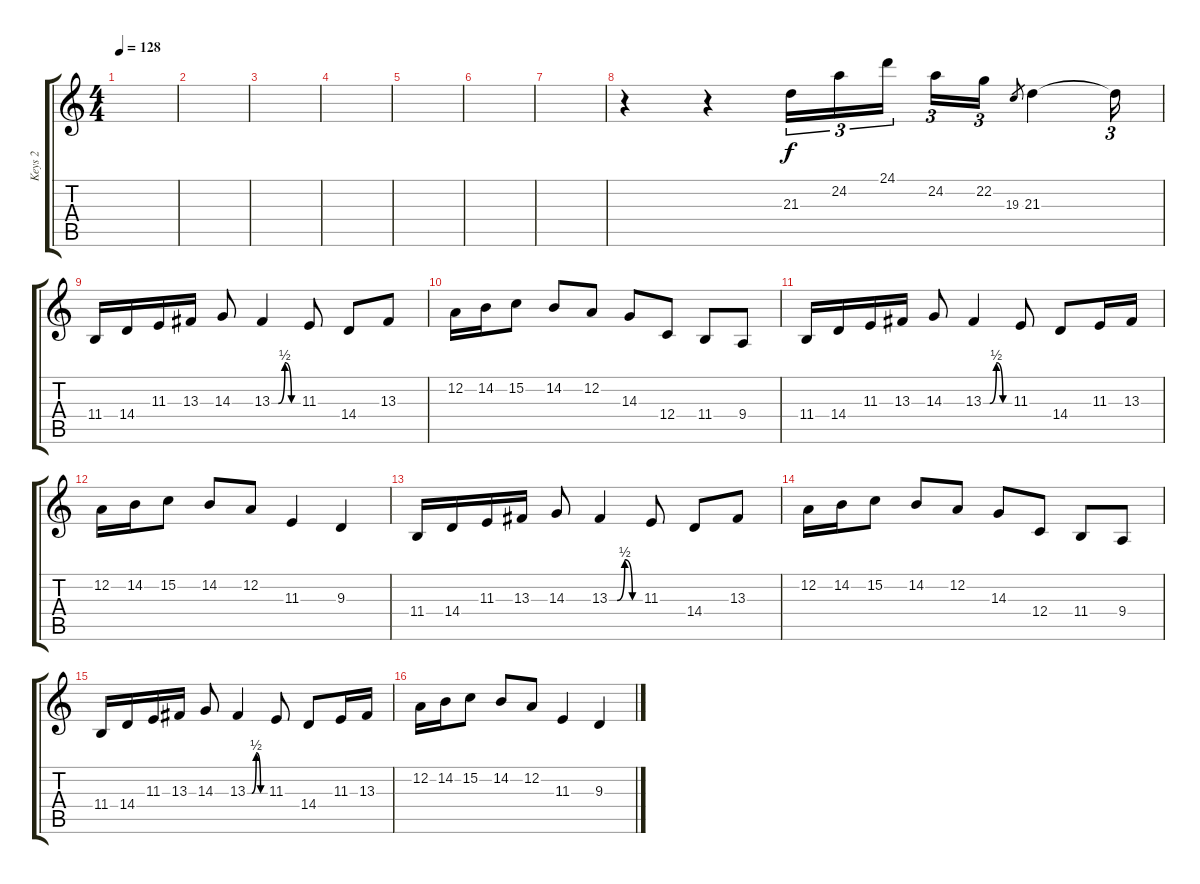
\track ("Keys 2" "Keys 2") {instrument lead2sawtooth}
\staff {score tabs}
\tuning (D4 A3 F3 C3 G2 D2) {hide}
\ts (4 4)
\tempo 128
\clef g2
\ks c
|
|
|
|
|
|
|
r.4 r.4 21.3.16{tu (3 2)} 24.2.16{tu (3 2)} 24.1.16{tu (3 2) beam splitsecondary} 24.2.16{tu (3 2)} 22.2.16{tu (3 2)} 19.3.8{gr} 21.3.4 21.3{t}.16{tu (3 2)} |
11.4.16 14.4.16 11.3.16 13.3.16 14.3.8 13.3{be (custom 0 0 15 0 30 2 45 0 60 0)}.4 11.3.8 14.4.8 13.3.8 |
12.2.16 14.2.16 15.2.8 14.2.8 12.2.8 14.3.8 12.4.8 11.4.8 9.4.8 |
11.4.16 14.4.16 11.3.16 13.3.16 14.3.8 13.3{be (custom 0 0 15 0 30 2 45 0 60 0)}.4 11.3.8 14.4.8 11.3.16 13.3.16 |
12.2.16 14.2.16 15.2.8 14.2.8 12.2.8 11.3.4 9.3.4 |
11.4.16 14.4.16 11.3.16 13.3.16 14.3.8 13.3{be (custom 0 0 15 0 30 2 45 0 60 0)}.4 11.3.8 14.4.8 13.3.8 |
12.2.16 14.2.16 15.2.8 14.2.8 12.2.8 14.3.8 12.4.8 11.4.8 9.4.8 |
11.4.16 14.4.16 11.3.16 13.3.16 14.3.8 13.3{be (custom 0 0 15 0 30 2 45 0 60 0)}.4 11.3.8 14.4.8 11.3.16 13.3.16 |
12.2.16 14.2.16 15.2.8 14.2.8 12.2.8 11.3.4 9.3.4
